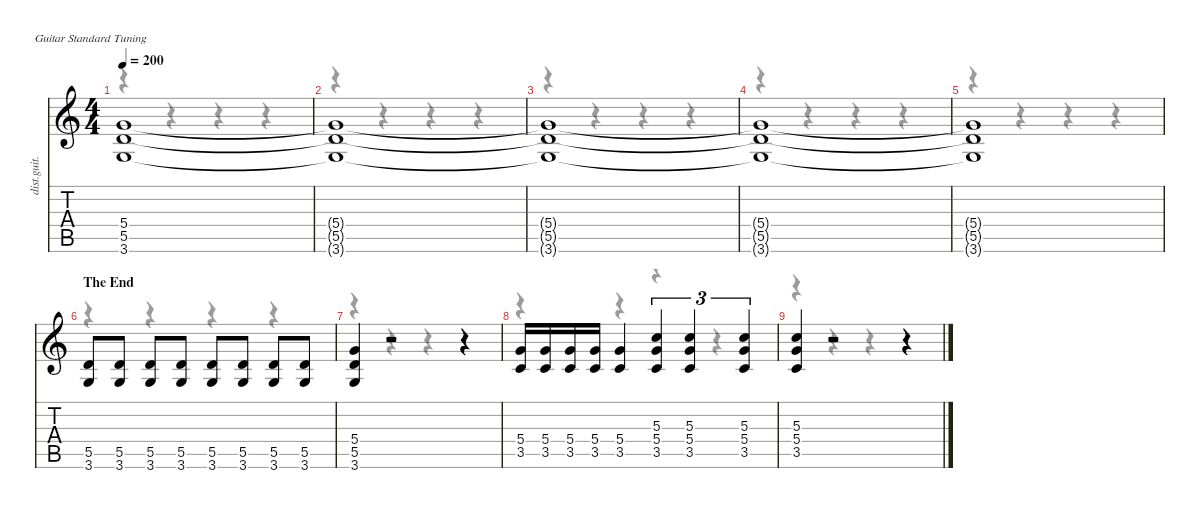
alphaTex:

\defaultSystemsLayout 4
\hideDynamics
\bracketExtendMode nobrackets
\otherSystemsTrackNameOrientation horizontal
\track ("Sam Totman (Rythm Guitar)" "dist.guit.") {instrument distortionguitar}
\staff {score tabs}
\tuning (E4 B3 G3 D3 A2 E2)
\voice
\ts (4 4)
\tempo 200
\clef g2
\ks c
(5.4{t} 5.5{t} 3.6{t}).1{dy f} |
(5.4{t} 5.5{t} 3.6{t}).1 |
(5.4{t} 5.5{t} 3.6{t}).1 |
(5.4{t} 5.5{t} 3.6{t}).1 |
(5.4{t} 5.5{t} 3.6{t}).1 |
\section ("" "The End")
(5.5 3.6).8 (5.5 3.6).8 (5.5 3.6).8 (5.5 3.6).8 (5.5 3.6).8 (5.5 3.6).8 (5.5 3.6).8 (5.5 3.6).8 |
(5.4 5.5 3.6).4 r.2 r.4 |
(5.4 3.5).16 (5.4 3.5).16 (5.4 3.5).16 (5.4 3.5).16 (5.4 3.5).4 (5.3 5.4 3.5).4{tu (3 2)} (5.3 5.4 3.5).4{tu (3 2)} (5.3 5.4 3.5).4{tu (3 2)} |
(5.3 5.4 3.5).4 r.2 r.4
\voice
\clef g2
\ottava regular
\simile none
\ks c
r.4{dy mf} r.4 r.4 r.4 |
r.4 r.4 r.4 r.4 |
r.4 r.4 r.4 r.4 |
r.4 r.4 r.4 r.4 |
r.4 r.4 r.4 r.4 |
r.4 r.4 r.4 r.4 |
r.4 r.4 r.4 r.4 |
r.4 r.4 r.4 r.4 |
r.4 r.4 r.4 r.4
